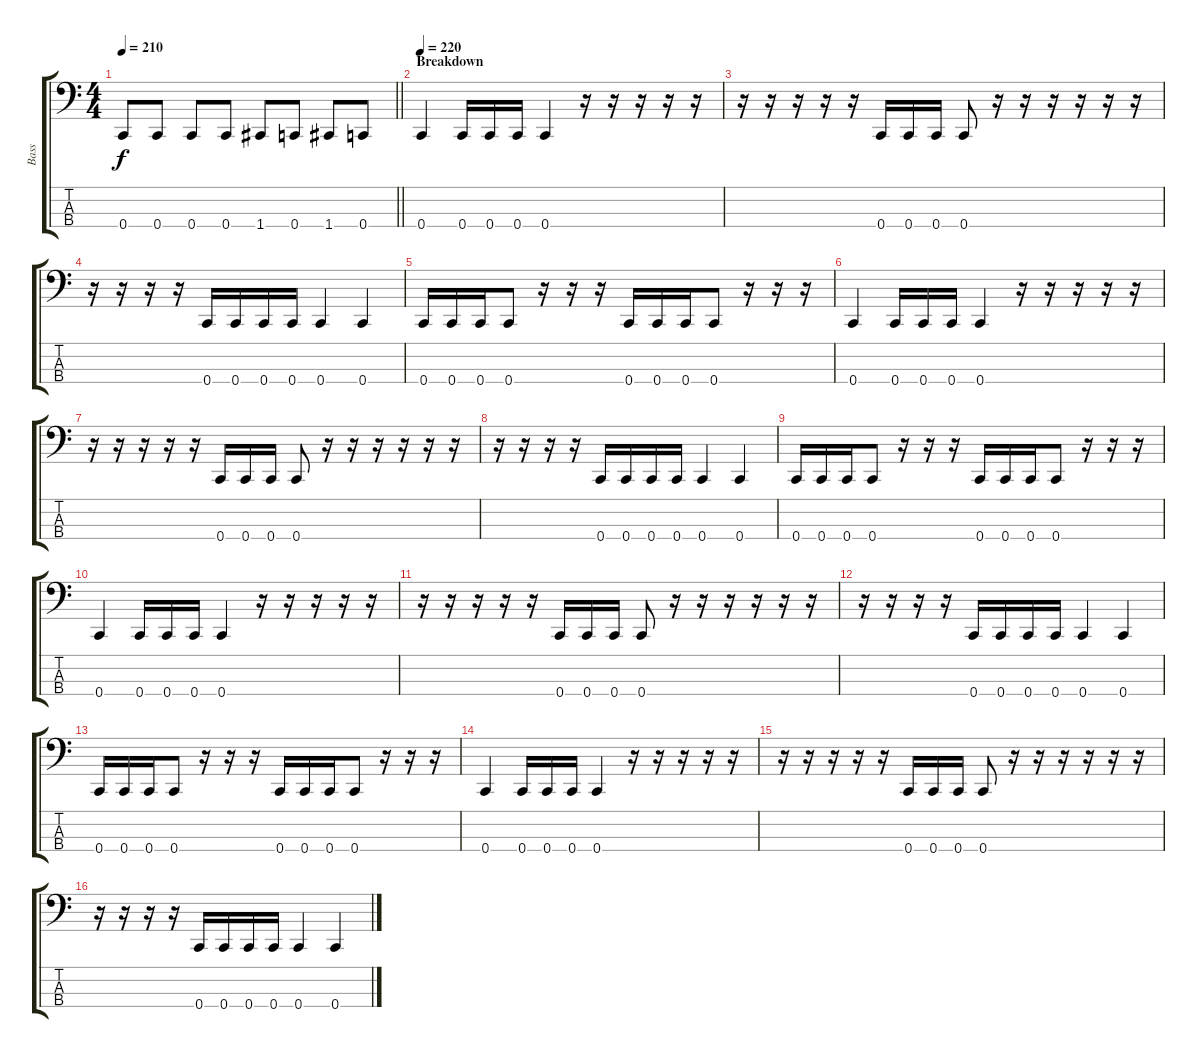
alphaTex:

\track ("Bass" "Bass") {instrument electricbasspick}
\staff {score tabs}
\tuning (F2 C2 G1 C1) {hide}
\ts (4 4)
\tempo 210
\clef f4
\barLineRight lightlight
\ks c
0.4.8{dy f} 0.4.8 0.4.8 0.4.8 1.4.8 0.4.8 1.4.8 0.4.8 |
\section ("" "Breakdown")
\tempo 220
0.4.4 0.4.16 0.4.16 0.4.16 0.4.4 r.16 r.16 r.16 r.16 r.16 |
r.16 r.16 r.16 r.16 r.16 0.4.16 0.4.16 0.4.16 0.4.8 r.16 r.16 r.16 r.16 r.16 r.16 |
r.16 r.16 r.16 r.16 0.4.16 0.4.16 0.4.16 0.4.16 0.4.4 0.4.4 |
0.4.16 0.4.16 0.4.16 0.4.8 r.16 r.16 r.16 0.4.16 0.4.16 0.4.16 0.4.8 r.16 r.16 r.16 |
0.4.4 0.4.16 0.4.16 0.4.16 0.4.4 r.16 r.16 r.16 r.16 r.16 |
r.16 r.16 r.16 r.16 r.16 0.4.16 0.4.16 0.4.16 0.4.8 r.16 r.16 r.16 r.16 r.16 r.16 |
r.16 r.16 r.16 r.16 0.4.16 0.4.16 0.4.16 0.4.16 0.4.4 0.4.4 |
0.4.16 0.4.16 0.4.16 0.4.8 r.16 r.16 r.16 0.4.16 0.4.16 0.4.16 0.4.8 r.16 r.16 r.16 |
0.4.4 0.4.16 0.4.16 0.4.16 0.4.4 r.16 r.16 r.16 r.16 r.16 |
r.16 r.16 r.16 r.16 r.16 0.4.16 0.4.16 0.4.16 0.4.8 r.16 r.16 r.16 r.16 r.16 r.16 |
r.16 r.16 r.16 r.16 0.4.16 0.4.16 0.4.16 0.4.16 0.4.4 0.4.4 |
0.4.16 0.4.16 0.4.16 0.4.8 r.16 r.16 r.16 0.4.16 0.4.16 0.4.16 0.4.8 r.16 r.16 r.16 |
0.4.4 0.4.16 0.4.16 0.4.16 0.4.4 r.16 r.16 r.16 r.16 r.16 |
r.16 r.16 r.16 r.16 r.16 0.4.16 0.4.16 0.4.16 0.4.8 r.16 r.16 r.16 r.16 r.16 r.16 |
r.16 r.16 r.16 r.16 0.4.16 0.4.16 0.4.16 0.4.16 0.4.4 0.4.4
